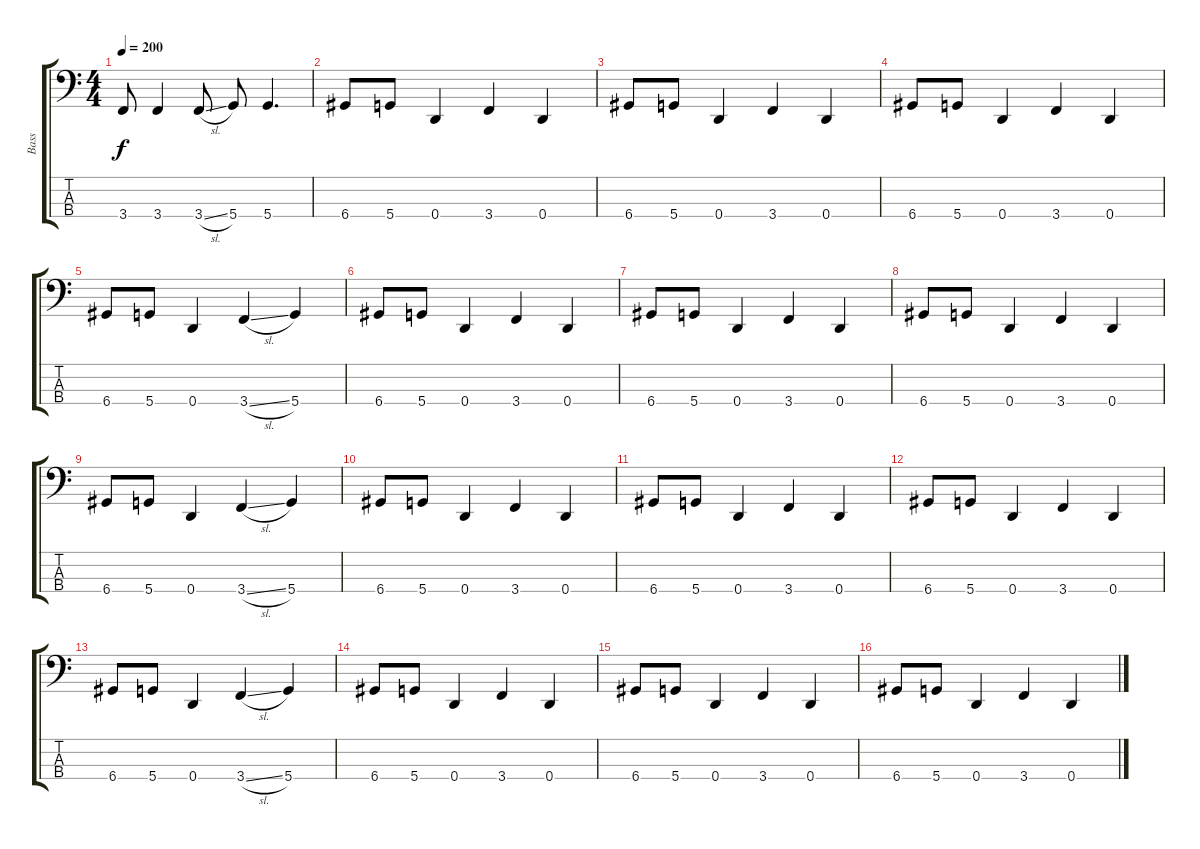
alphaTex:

\track ("Bass" "Bass") {instrument electricbasspick}
\staff {score tabs}
\tuning (G2 D2 A1 D1) {hide}
\ts (4 4)
\tempo 200
\clef f4
\ks c
3.4.8{dy f} 3.4.4 3.4{sl}.8 5.4.8 5.4.4{d} |
6.4.8 5.4.8 0.4.4 3.4.4 0.4.4 |
6.4.8 5.4.8 0.4.4 3.4.4 0.4.4 |
6.4.8 5.4.8 0.4.4 3.4.4 0.4.4 |
6.4.8 5.4.8 0.4.4 3.4{sl}.4 5.4.4 |
6.4.8 5.4.8 0.4.4 3.4.4 0.4.4 |
6.4.8 5.4.8 0.4.4 3.4.4 0.4.4 |
6.4.8 5.4.8 0.4.4 3.4.4 0.4.4 |
6.4.8 5.4.8 0.4.4 3.4{sl}.4 5.4.4 |
6.4.8 5.4.8 0.4.4 3.4.4 0.4.4 |
6.4.8 5.4.8 0.4.4 3.4.4 0.4.4 |
6.4.8 5.4.8 0.4.4 3.4.4 0.4.4 |
6.4.8 5.4.8 0.4.4 3.4{sl}.4 5.4.4 |
6.4.8 5.4.8 0.4.4 3.4.4 0.4.4 |
6.4.8 5.4.8 0.4.4 3.4.4 0.4.4 |
6.4.8 5.4.8 0.4.4 3.4.4 0.4.4
